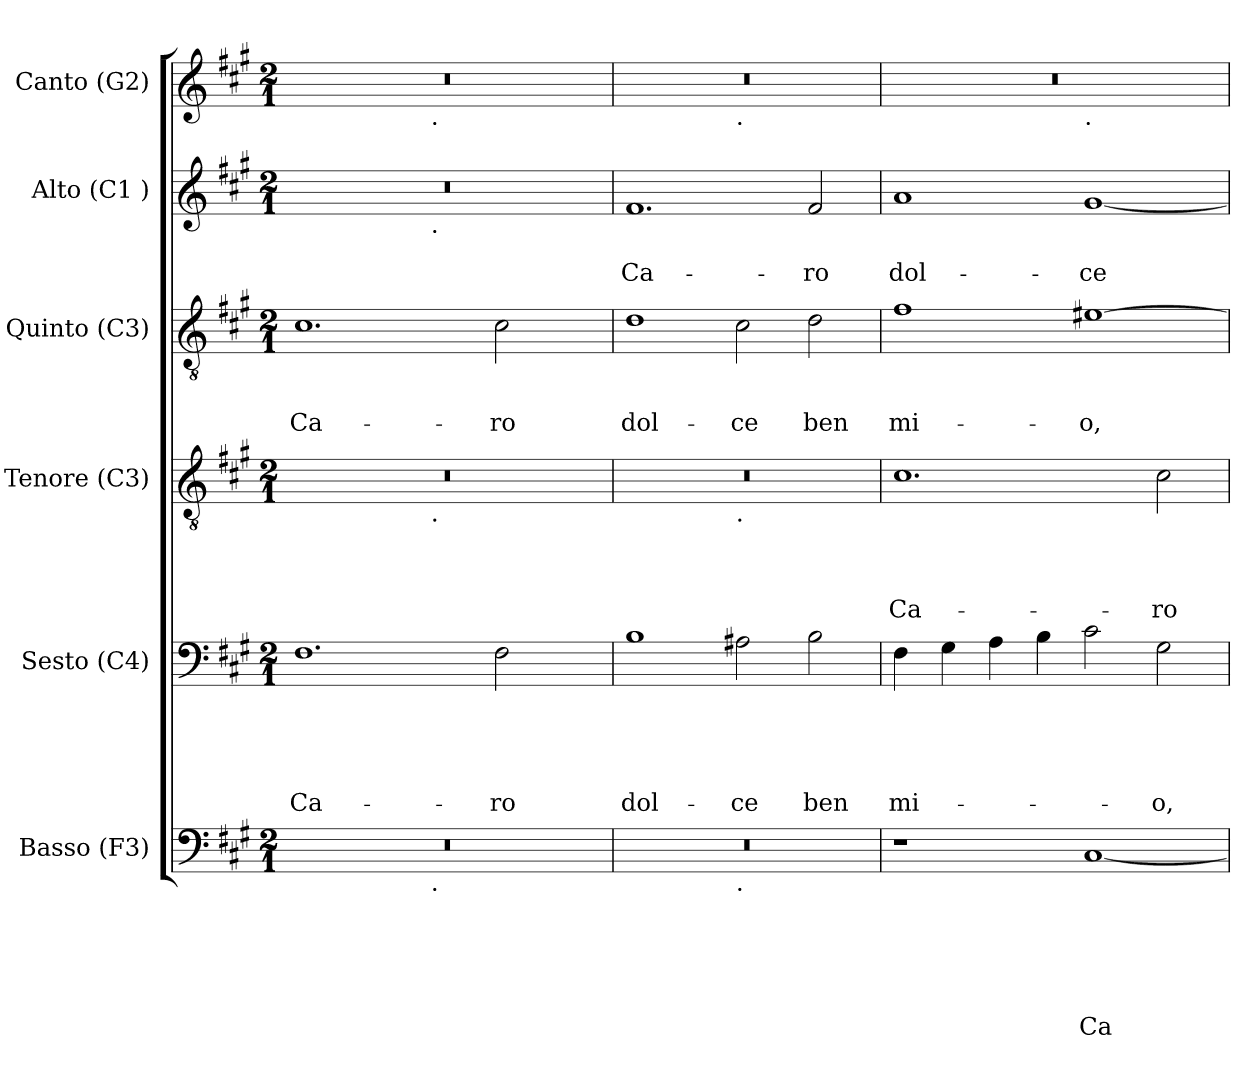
**kern	**text	**text	**text	**text	**text	**text	**kern	**text	**text	**text	**text	**text	**kern	**text	**text	**text	**text	**kern	**text	**text	**text	**kern	**text	**text	**kern
*part6	*part6	*part6	*part6	*part6	*part6	*part6	*part5	*part5	*part5	*part5	*part5	*part5	*part4	*part4	*part4	*part4	*part4	*part3	*part3	*part3	*part3	*part2	*part2	*part2	*part1
*staff6	*staff6	*staff6	*staff6	*staff6	*staff6	*staff6	*staff5	*staff5	*staff5	*staff5	*staff5	*staff5	*staff4	*staff4	*staff4	*staff4	*staff4	*staff3	*staff3	*staff3	*staff3	*staff2	*staff2	*staff2	*staff1
*I"Basso (F3)	*	*	*	*	*	*	*I"Sesto (C4)	*	*	*	*	*	*I"Tenore (C3)	*	*	*	*	*I"Quinto (C3)	*	*	*	*I"Alto (C1 )	*	*	*I"Canto (G2)
*I'B.	*	*	*	*	*	*	*I'S.	*	*	*	*	*	*I'T.	*	*	*	*	*I'Q.	*	*	*	*I'A.	*	*	*I'C.
*clefF4	*	*	*	*	*	*	*clefF4	*	*	*	*	*	*clefGv2	*	*	*	*	*clefGv2	*	*	*	*clefG2	*	*	*clefG2
*k[f#c#g#]	*	*	*	*	*	*	*k[f#c#g#]	*	*	*	*	*	*k[f#c#g#]	*	*	*	*	*k[f#c#g#]	*	*	*	*k[f#c#g#]	*	*	*k[f#c#g#]
*A:	*	*	*	*	*	*	*A:	*	*	*	*	*	*A:	*	*	*	*	*A:	*	*	*	*A:	*	*	*A:
*M2/1	*	*	*	*	*	*	*M2/1	*	*	*	*	*	*M2/1	*	*	*	*	*M2/1	*	*	*	*M2/1	*	*	*M2/1
=1	=1	=1	=1	=1	=1	=1	=1	=1	=1	=1	=1	=1	=1	=1	=1	=1	=1	=1	=1	=1	=1	=1	=1	=1	=1
!	!	!	!	!	!	!	!	!	!	!	!	!LO:LY:b	!	!	!	!	!	!	!	!	!LO:LY:b	!	!	!	!
*^	*	*	*	*	*	*	*	*	*	*	*	*	*^	*	*	*	*	*	*	*	*	*^	*	*	*^
0r	1ryy	.	.	.	.	.	.	1.F#	.	.	.	.	Ca-	0r	1ryy	.	.	.	.	1.c#	.	.	Ca-	0r	1ryy	.	.	0r	1ryy
.	16.ryy	.	.	.	.	.	.	.	.	.	.	.	.	.	16.ryy	.	.	.	.	.	.	.	.	.	16.ryy	.	.	.	16.ryy
!	!	!	!	!	!	!	!	!	!	!	!	!	!	!	!	!	!	!	!	!	!	!	!	!	!	!	!	!	!LO:TX:b:t=.
!	!	!	!	!	!	!	!	!	!	!	!	!	!	!	!	!	!	!	!	!	!	!	!	!	!LO:TX:b:t=.	!	!	!	!
!	!	!	!	!	!	!	!	!	!	!	!	!	!	!	!LO:TX:b:t=.	!	!	!	!	!	!	!	!	!	!	!	!	!	!
!	!LO:TX:b:t=.	!	!	!	!	!	!	!	!	!	!	!	!	!	!	!	!	!	!	!	!	!	!	!	!	!	!	!	!
.	2ryy	.	.	.	.	.	.	.	.	.	.	.	.	.	2ryy	.	.	.	.	.	.	.	.	.	2ryy	.	.	.	2ryy
!	!	!	!	!	!	!	!	!	!	!	!	!	!LO:LY:b	!	!	!	!	!	!	!	!	!	!LO:LY:b	!	!	!	!	!	!
.	.	.	.	.	.	.	.	2F#\	.	.	.	.	-ro	.	.	.	.	.	.	2c#\	.	.	-ro	.	.	.	.	.	.
.	4ryy	.	.	.	.	.	.	.	.	.	.	.	.	.	4ryy	.	.	.	.	.	.	.	.	.	4ryy	.	.	.	4ryy
.	8ryy	.	.	.	.	.	.	.	.	.	.	.	.	.	8ryy	.	.	.	.	.	.	.	.	.	8ryy	.	.	.	8ryy
.	32ryy	.	.	.	.	.	.	.	.	.	.	.	.	.	32ryy	.	.	.	.	.	.	.	.	.	32ryy	.	.	.	32ryy
=2	=2	=2	=2	=2	=2	=2	=2	=2	=2	=2	=2	=2	=2	=2	=2	=2	=2	=2	=2	=2	=2	=2	=2	=2	=2	=2	=2	=2	=2
!	!	!	!	!	!	!	!	!	!	!	!	!	!LO:LY:b	!	!	!	!	!	!	!	!	!	!LO:LY:b	!	!	!	!LO:LY:b	!	!
*	*	*	*	*	*	*	*	*	*	*	*	*	*	*	*	*	*	*	*	*	*	*	*	*v	*v	*	*	*	*
0r	1ryy	.	.	.	.	.	.	1B	.	.	.	.	dol-	0r	1ryy	.	.	.	.	1d	.	.	dol-	1.f#	.	Ca-	0r	1ryy
!	!	!	!	!	!	!	!	!	!	!	!	!	!	!	!	!	!	!	!	!	!	!	!	!	!	!	!	!LO:TX:b:t=.
!	!	!	!	!	!	!	!	!	!	!	!	!	!	!	!LO:TX:b:t=.	!	!	!	!	!	!	!	!	!	!	!	!	!
!	!LO:TX:b:t=.	!	!	!	!	!	!	!	!	!	!	!	!	!	!	!	!	!	!	!	!	!	!	!	!	!	!	!
!	!	!	!	!	!	!	!	!	!	!	!	!	!LO:LY:b	!	!	!	!	!	!	!	!	!	!LO:LY:b	!	!	!	!	!
.	1ryy	.	.	.	.	.	.	2A#X\	.	.	.	.	-ce	.	1ryy	.	.	.	.	2c#\	.	.	-ce	.	.	.	.	1ryy
!	!	!	!	!	!	!	!	!	!	!	!	!	!LO:LY:b	!	!	!	!	!	!	!	!	!	!LO:LY:b	!	!	!LO:LY:b	!	!
.	.	.	.	.	.	.	.	2B\	.	.	.	.	ben	.	.	.	.	.	.	2d\	.	.	ben	2f#/	.	-ro	.	.
=3	=3	=3	=3	=3	=3	=3	=3	=3	=3	=3	=3	=3	=3	=3	=3	=3	=3	=3	=3	=3	=3	=3	=3	=3	=3	=3	=3	=3
!	!	!	!	!	!	!	!	!	!	!	!	!	!LO:LY:b	!	!	!	!	!	!LO:LY:b	!	!	!	!LO:LY:b	!	!	!LO:LY:b	!	!
*v	*v	*	*	*	*	*	*	*	*	*	*	*	*	*v	*v	*	*	*	*	*	*	*	*	*	*	*	*	*
1r	.	.	.	.	.	.	4F#\	.	.	.	.	mi-	1.c#	.	.	.	Ca-	1f#	.	.	mi-	1a	.	dol-	0r	1ryy
.	.	.	.	.	.	.	4G#\	.	.	.	.	.	.	.	.	.	.	.	.	.	.	.	.	.	.	.
.	.	.	.	.	.	.	4A\	.	.	.	.	.	.	.	.	.	.	.	.	.	.	.	.	.	.	.
.	.	.	.	.	.	.	4B\	.	.	.	.	.	.	.	.	.	.	.	.	.	.	.	.	.	.	.
!	!	!	!	!	!	!	!	!	!	!	!	!	!	!	!	!	!	!	!	!	!	!	!	!	!	!LO:TX:b:t=.
!	!	!	!	!	!	!LO:LY:b	!	!	!	!	!	!	!	!	!	!	!	!	!	!	!LO:LY:b	!	!	!LO:LY:b	!	!
[<1C#	.	.	.	.	.	Ca-	2c#\	.	.	.	.	.	.	.	.	.	.	[>1e#X	.	.	-o,	[<1g#	.	-ce	.	1ryy
!	!	!	!	!	!	!	!	!	!	!	!	!LO:LY:b	!	!	!	!	!LO:LY:b	!	!	!	!	!	!	!	!	!
.	.	.	.	.	.	.	2G#\	.	.	.	.	-o,	2c#\	.	.	.	-ro	.	.	.	.	.	.	.	.	.
*	*	*	*	*	*	*	*	*	*	*	*	*	*	*	*	*	*	*	*	*	*	*	*	*	*v	*v
=	=	=	=	=	=	=	=	=	=	=	=	=	=	=	=	=	=	=	=	=	=	=	=	=	=
*-	*-	*-	*-	*-	*-	*-	*-	*-	*-	*-	*-	*-	*-	*-	*-	*-	*-	*-	*-	*-	*-	*-	*-	*-	*-
